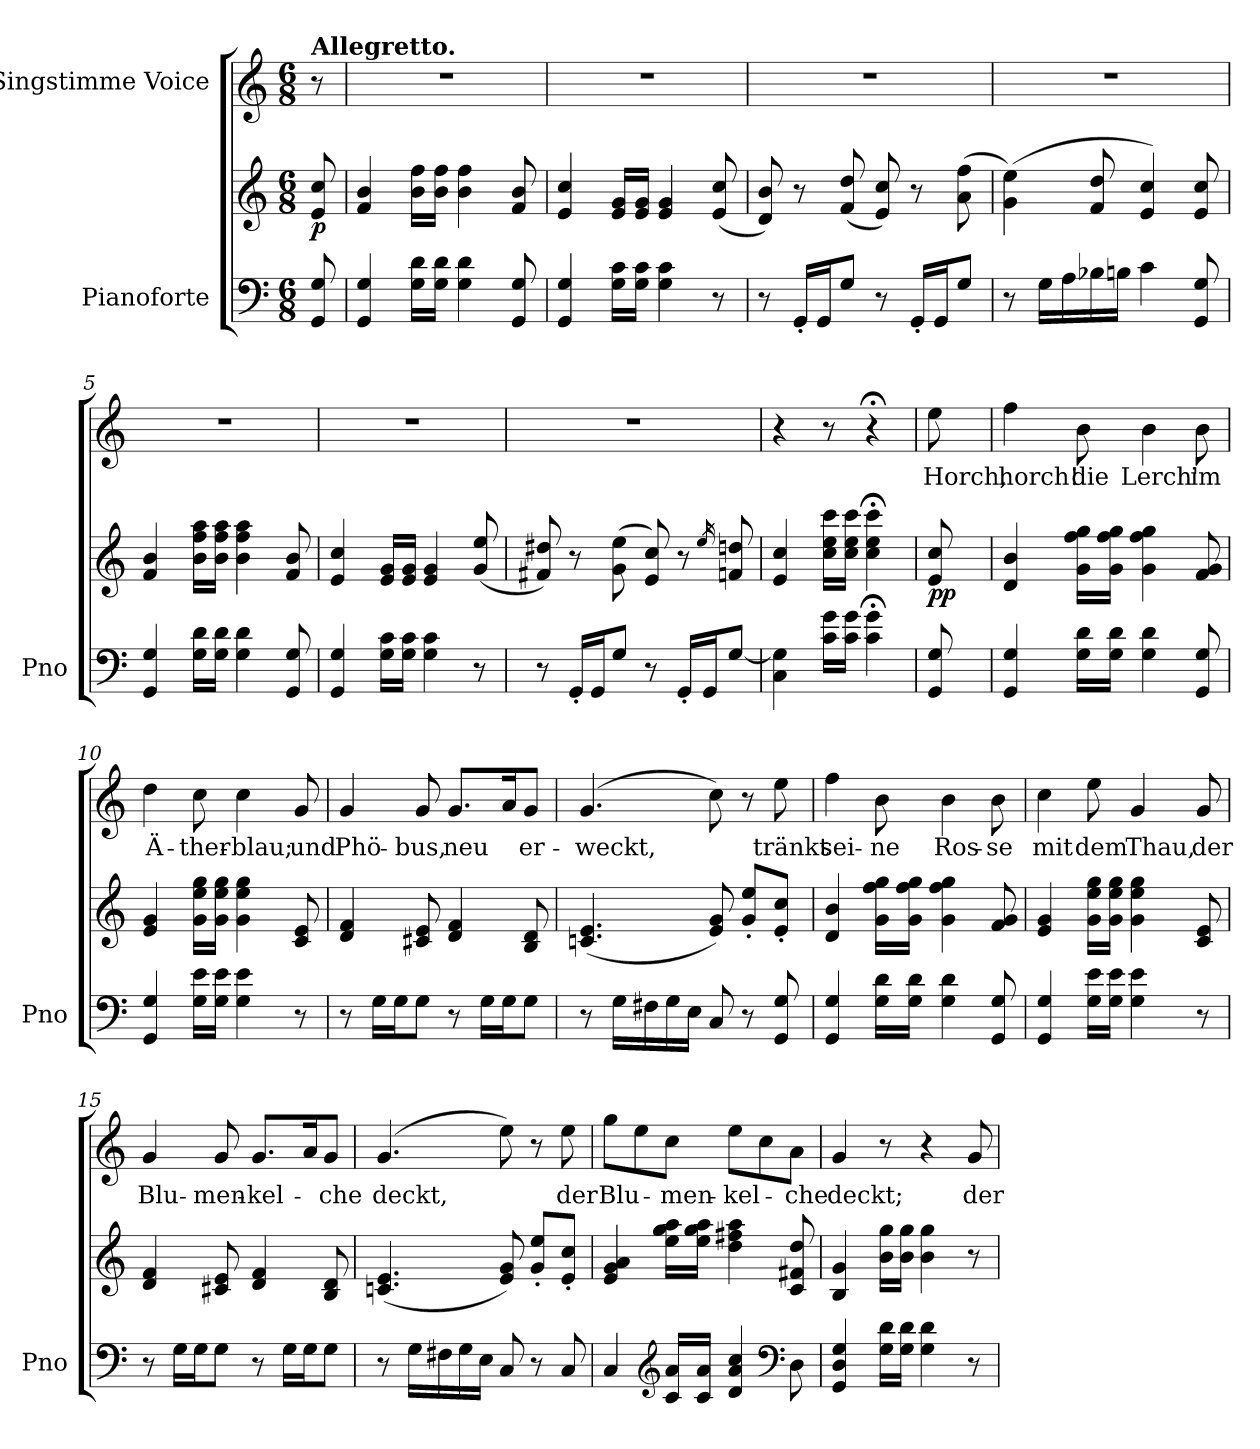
**kern	**kern	**dynam	**kern	**text
*part2	*part2	*part2	*part1	*part1
*staff3	*staff2	*staff2/3	*staff1	*staff1
*I"Pianoforte	*	*	*I"Singstimme Voice	*
*I'Pno	*	*	*	*
*clefF4	*clefG2	*	*clefG2	*
*k[]	*k[]	*	*k[]	*
*M6/8	*M6/8	*	*M6/8	*
=	=	=	=	=
!	!	!	!LO:TX:a:B:t=Allegretto.	!
!	!	!LO:DY:b	!	!
8GG/ 8G/	8e/ 8cc/	p	8r	.
=1	=1	=1	=1	=1
4GG/ 4G/	4f/ 4b/	.	2.r	.
16G\ 16d\LL	16b\ 16ff\LL	.	.	.
16G\ 16d\JJ	16b\ 16ff\JJ	.	.	.
4G\ 4d\	4b\ 4ff\	.	.	.
8GG/ 8G/	8f/ 8b/	.	.	.
=2	=2	=2	=2	=2
4GG/ 4G/	4e/ 4cc/	.	2.r	.
16G\ 16c\LL	16e/ 16g/LL	.	.	.
16G\ 16c\JJ	16e/ 16g/JJ	.	.	.
4G\ 4c\	4e/ 4g/	.	.	.
8r	(<8e/ 8cc/	.	.	.
=3	=3	=3	=3	=3
8r	8d/ 8b/)	.	2.r	.
16GG'/LL	8r	.	.	.
16GG/J	.	.	.	.
8G/J	(<8f/ 8dd/	.	.	.
8r	8e/ 8cc/)	.	.	.
16GG'/LL	8r	.	.	.
16GG/J	.	.	.	.
8G/J	(>8a\ 8ff\	.	.	.
=4	=4	=4	=4	=4
8r	(>4g\ 4ee\)	.	2.r	.
16G\LL	.	.	.	.
16A\	.	.	.	.
16B-X\	8f/ 8dd/	.	.	.
16Bn\JJ	.	.	.	.
4c\	4e/ 4cc/)	.	.	.
8GG/ 8G/	8e/ 8cc/	.	.	.
!!LO:LB:g=z
=5	=5	=5	=5	=5
4GG/ 4G/	4f/ 4b/	.	2.r	.
16G\ 16d\LL	16b\ 16ff\ 16aa\LL	.	.	.
16G\ 16d\JJ	16b\ 16ff\ 16aa\JJ	.	.	.
4G\ 4d\	4b\ 4ff\ 4aa\	.	.	.
8GG/ 8G/	8f/ 8b/	.	.	.
=6	=6	=6	=6	=6
4GG/ 4G/	4e/ 4cc/	.	2.r	.
16G\ 16c\LL	16e/ 16g/LL	.	.	.
16G\ 16c\JJ	16e/ 16g/JJ	.	.	.
4G\ 4c\	4e/ 4g/	.	.	.
8r	(<8g/ 8ee/	.	.	.
=7	=7	=7	=7	=7
8r	8f#X/ 8dd#X/)	.	2.r	.
16GG'/LL	8r	.	.	.
16GG/J	.	.	.	.
8G/J	(>8g\ 8ee\	.	.	.
8r	8e/ 8cc/)	.	.	.
16GG'/LL	8r	.	.	.
16GG/J	.	.	.	.
.	16qee/	.	.	.
[8G/J	8fn/ 8ddn/	.	.	.
=8	=8	=8	=8	=8
*	*	*	*MM85	*
4C\ 4G\]	4e/ 4cc/	.	4r	.
16c\ 16g\LL	16cc\ 16ee\ 16ccc\LL	.	8r	.
16c\ 16g\JJ	16cc\ 16ee\ 16ccc\JJ	.	.	.
4c\;< 4g\;<	4cc\;< 4ee\;< 4ccc\;<	.	4r;<	.
=8X1	=8X1	=8X1	=8X1	=8X1
*	*	*	*MM105	*
!	!	!LO:DY:b	!	!LO:LY:b
8GG/ 8G/	8e/ 8cc/	pp	8ee\	Horch,
!!LO:LB:g=z
=9	=9	=9	=9	=9
!	!	!	!	!LO:LY:b
4GG/ 4G/	4d/ 4b/	.	4ff\	horch!
!	!	!	!	!LO:LY:b
16G\ 16d\LL	16g\ 16ff\ 16gg\LL	.	8b\	die
16G\ 16d\JJ	16g\ 16ff\ 16gg\JJ	.	.	.
!	!	!	!	!LO:LY:b
4G\ 4d\	4g\ 4ff\ 4gg\	.	4b\	Lerch'
!	!	!	!	!LO:LY:b
8GG/ 8G/	8f/ 8g/	.	8b\	im
=10	=10	=10	=10	=10
!	!	!	!	!LO:LY:b
4GG/ 4G/	4e/ 4g/	.	4dd\	Ä-
!	!	!	!	!LO:LY:b
16G\ 16e\LL	16g\ 16ee\ 16gg\LL	.	8cc\	-ther-
16G\ 16e\JJ	16g\ 16ee\ 16gg\JJ	.	.	.
!	!	!	!	!LO:LY:b
4G\ 4e\	4g\ 4ee\ 4gg\	.	4cc\	-blau;
!	!	!	!	!LO:LY:b
8r	8c/ 8e/	.	8g/	und
=11	=11	=11	=11	=11
!	!	!	!	!LO:LY:b
8r	4d/ 4f/	.	4g/	Phö-
16G\LL	.	.	.	.
16G\J	.	.	.	.
!	!	!	!	!LO:LY:b
8G\J	8c#X/ 8e/	.	8g/	-bus,
!	!	!	!	!LO:LY:b
8r	4d/ 4f/	.	8.g/L	neu
16G\LL	.	.	.	.
16G\J	.	.	16a/K	.
!	!	!	!	!LO:LY:b
8G\J	8B/ 8d/	.	8g/J	er-
=12	=12	=12	=12	=12
!	!	!	!	!LO:LY:b
8r	(<4.cn/ 4.e/	.	(>4.g/	-weckt,
16G\LL	.	.	.	.
16F#X\	.	.	.	.
16G\	.	.	.	.
16E\JJ	.	.	.	.
8C/	8e/ 8g/)	.	8cc\)	.
8r	8g/' 8ee/'L	.	8r	.
!	!	!	!	!LO:LY:b
8GG/ 8G/	8e/' 8cc/'J	.	8ee\	tränkt
!!LO:LB:g=z
=13	=13	=13	=13	=13
!	!	!	!	!LO:LY:b
4GG/ 4G/	4d/ 4b/	.	4ff\	sei-
!	!	!	!	!LO:LY:b
16G\ 16d\LL	16g\ 16ff\ 16gg\LL	.	8b\	-ne
16G\ 16d\JJ	16g\ 16ff\ 16gg\JJ	.	.	.
!	!	!	!	!LO:LY:b
4G\ 4d\	4g\ 4ff\ 4gg\	.	4b\	Ros-
!	!	!	!	!LO:LY:b
8GG/ 8G/	8f/ 8g/	.	8b\	-se
=14	=14	=14	=14	=14
!	!	!	!	!LO:LY:b
4GG/ 4G/	4e/ 4g/	.	4cc\	mit
!	!	!	!	!LO:LY:b
16G\ 16e\LL	16g\ 16ee\ 16gg\LL	.	8ee\	dem
16G\ 16e\JJ	16g\ 16ee\ 16gg\JJ	.	.	.
!	!	!	!	!LO:LY:b
4G\ 4e\	4g\ 4ee\ 4gg\	.	4g/	Thau,
!	!	!	!	!LO:LY:b
8r	8c/ 8e/	.	8g/	der
=15	=15	=15	=15	=15
!	!	!	!	!LO:LY:b
8r	4d/ 4f/	.	4g/	Blu-
16G\LL	.	.	.	.
16G\J	.	.	.	.
!	!	!	!	!LO:LY:b
8G\J	8c#X/ 8e/	.	8g/	-men-
!	!	!	!	!LO:LY:b
8r	4d/ 4f/	.	8.g/L	-kel-
16G\LL	.	.	.	.
16G\J	.	.	16a/K	.
!	!	!	!	!LO:LY:b
8G\J	8B/ 8d/	.	8g/J	-che
=16	=16	=16	=16	=16
!	!	!	!	!LO:LY:b
8r	(<4.cn/ 4.e/	.	(>4.g/	deckt,
16G\LL	.	.	.	.
16F#X\	.	.	.	.
16G\	.	.	.	.
16E\JJ	.	.	.	.
8C/	8e/ 8g/)	.	8ee\)	.
8r	8g/' 8ee/'L	.	8r	.
!	!	!	!	!LO:LY:b
8C/	8e/' 8cc/'J	.	8ee\	der
!!LO:PB:g=z
=17	=17	=17	=17	=17
!	!	!	!	!LO:LY:b
4C/	4e/ 4g/ 4a/	.	8gg\L	Blu-
.	.	.	8ee\	.
*clefG2	*	*	*	*
!	!	!	!	!LO:LY:b
16c/ 16a/LL	16ee\ 16gg\ 16aa\LL	.	8cc\J	-men-
16c/ 16a/JJ	16ee\ 16gg\ 16aa\JJ	.	.	.
!	!	!	!	!LO:LY:b
4d/ 4a/ 4cc/	4dd\ 4ff#X\ 4aa\	.	8ee\L	-kel-
.	.	.	8cc\	.
*clefF4	*	*	*	*
!	!	!	!	!LO:LY:b
8D\	8c/ 8f#X/ 8dd/	.	8a\J	-che
=18	=18	=18	=18	=18
!	!	!	!	!LO:LY:b
4GG/ 4D/ 4G/	4B/ 4g/	.	4g/	deckt;
16G\ 16d\LL	16b\ 16gg\LL	.	8r	.
16G\ 16d\JJ	16b\ 16gg\JJ	.	.	.
4G\ 4d\	4b\ 4gg\	.	4r	.
!	!	!	!	!LO:LY:b
8r	8r	.	8g/	der
=	=	=	=	=
*-	*-	*-	*-	*-
